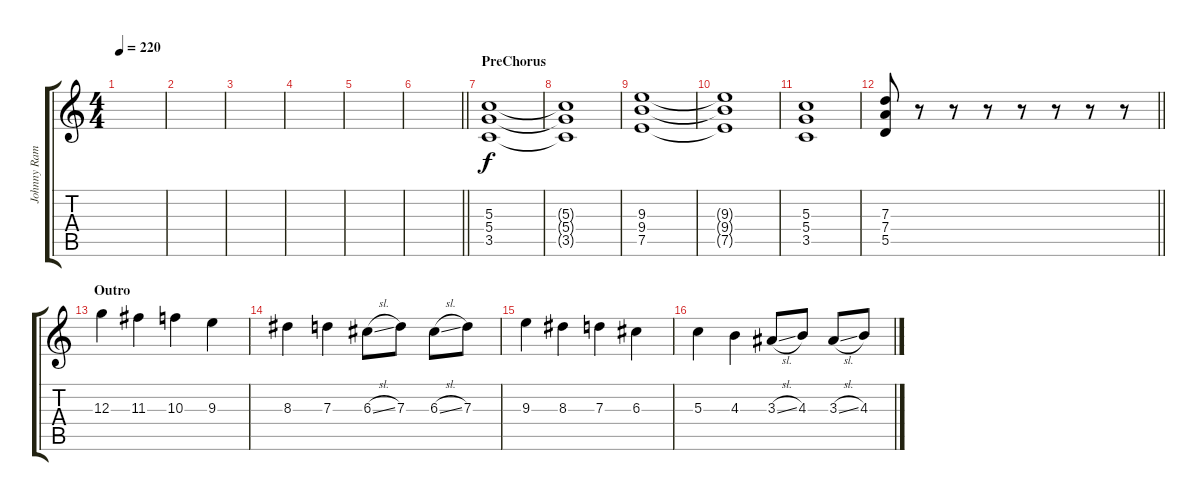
\track ("Johnny Ramone 2nd" "Johnny Ram") {instrument overdrivenguitar}
\staff {score tabs}
\tuning (E4 B3 G3 D3 A2 E2) {hide}
\ts (4 4)
\tempo 220
\clef g2
\ks c
|
|
|
|
|
\barLineRight lightlight
|
\section ("" "PreChorus")
(5.3 5.4 3.5).1 |
(5.3{t} 5.4{t} 3.5{t}).1 |
(9.3 9.4 7.5).1 |
(9.3{t} 9.4{t} 7.5{t}).1 |
(5.3 5.4 3.5).1 |
\barLineRight lightlight
(7.3 7.4 5.5).8 r.8 r.8 r.8 r.8 r.8 r.8 r.8 |
\section ("" "Outro")
12.3.4{volume 10} 11.3.4 10.3.4 9.3.4 |
8.3.4 7.3.4 6.3{sl}.8 7.3.8 6.3{sl}.8 7.3.8 |
9.3.4 8.3.4 7.3.4 6.3.4 |
5.3.4 4.3.4 3.3{sl}.8 4.3.8 3.3{sl}.8 4.3.8
